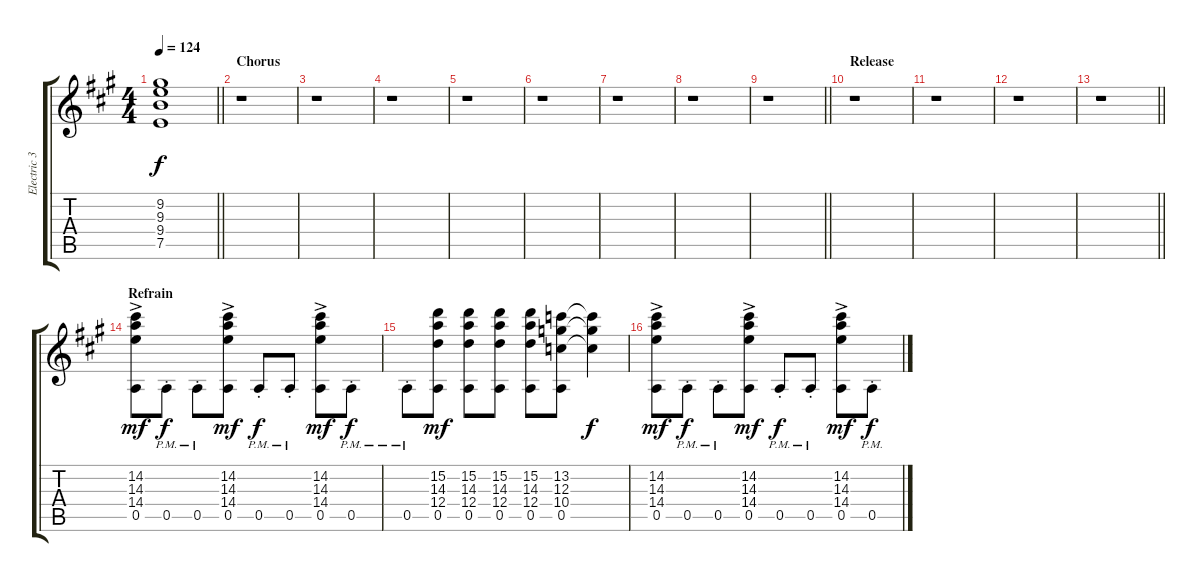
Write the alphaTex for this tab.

\track ("Electric 3" "Electric 3") {instrument distortionguitar}
\staff {score tabs}
\tuning (E4 B3 G3 D3 A2 E2) {hide}
\ts (4 4)
\tempo 124
\clef g2
\barLineRight lightlight
\ks a
(9.2{t} 9.3{t} 9.4{t} 7.5{t}).1{dy f} |
\section ("" "Chorus")
r.1 |
r.1 |
r.1 |
r.1 |
r.1 |
r.1 |
r.1 |
\barLineRight lightlight
r.1 |
\section ("" "Release")
r.1 |
r.1 |
r.1 |
\barLineRight lightlight
r.1 |
\section ("" "Refrain")
(14.2{ac} 14.3{ac} 14.4{ac} 0.5{ac}).8{dy mf} 0.5{pm st}.8{dy f} 0.5{pm st}.8 (14.2{ac} 14.3{ac} 14.4{ac} 0.5{ac}).8{dy mf} 0.5{pm st}.8{dy f} 0.5{pm st}.8 (14.2{ac} 14.3{ac} 14.4{ac} 0.5{ac}).8{dy mf} 0.5{pm st}.8{dy f} |
0.5{pm st}.8 (15.2 14.3 12.4 0.5).8{dy mf} (15.2 14.3 12.4 0.5).8 (15.2 14.3 12.4 0.5).8 (15.2 14.3 12.4 0.5).8 (13.2 12.3 10.4 0.5).8 (13.2{t} 12.3{t} 10.4{t}).4{dy f} |
(14.2{ac} 14.3{ac} 14.4{ac} 0.5{ac}).8{dy mf} 0.5{pm st}.8{dy f} 0.5{pm st}.8 (14.2{ac} 14.3{ac} 14.4{ac} 0.5{ac}).8{dy mf} 0.5{pm st}.8{dy f} 0.5{pm st}.8 (14.2{ac} 14.3{ac} 14.4{ac} 0.5{ac}).8{dy mf} 0.5{pm st}.8{dy f}
